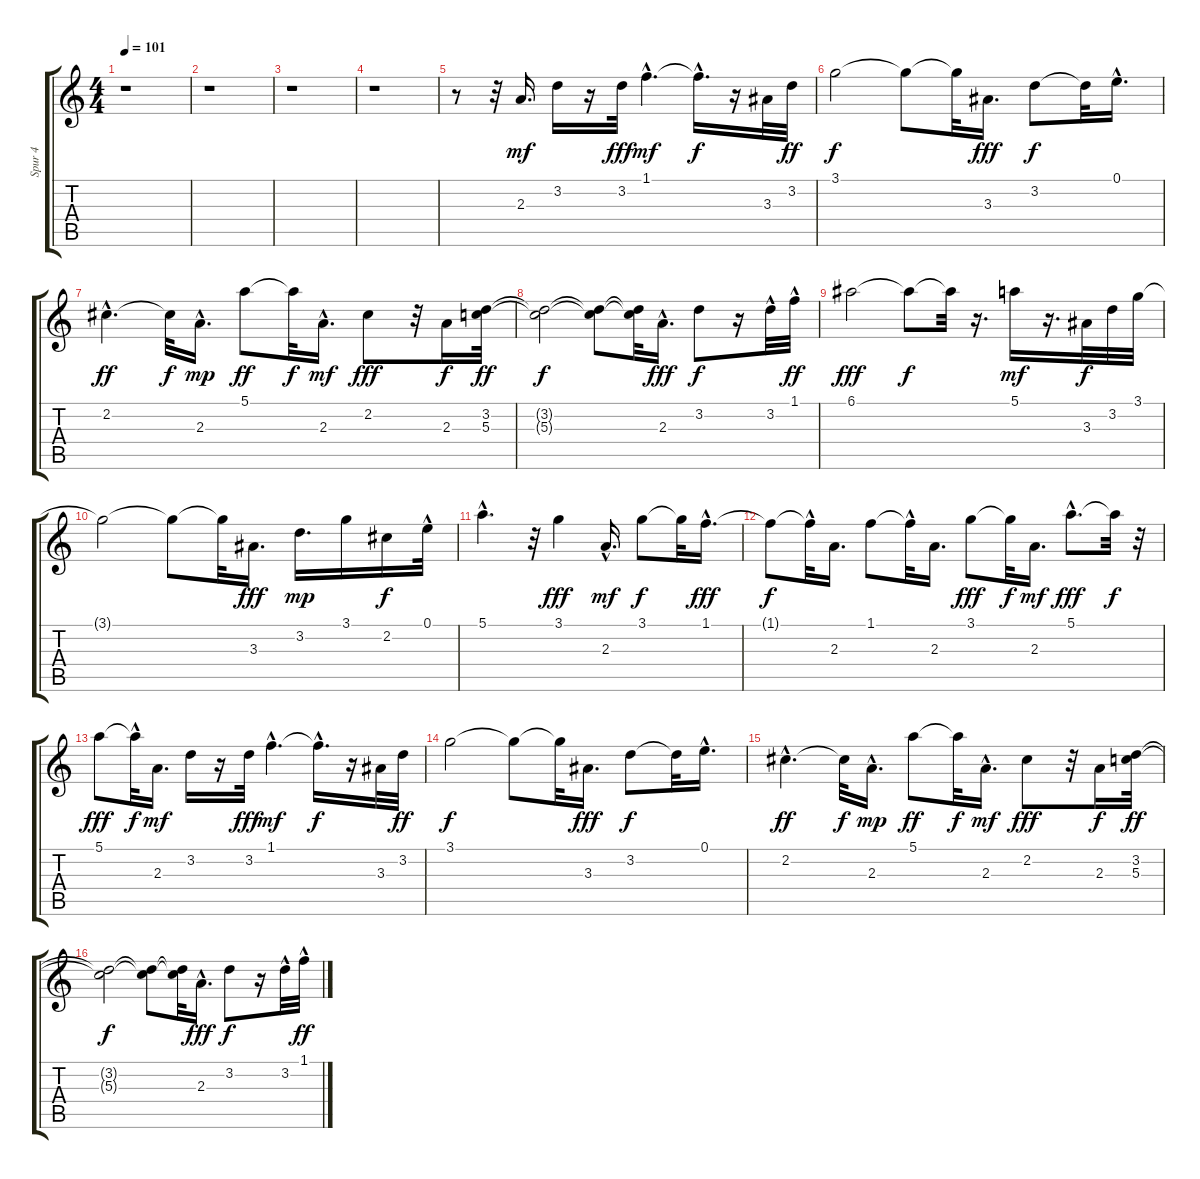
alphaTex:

\track ("Spur 4" "Spur 4") {instrument acousticguitarsteel}
\staff {score tabs}
\tuning (E4 B3 G3 D3 A2 E2) {hide}
\ts (4 4)
\tempo 101
\clef g2
\ks c
r.1{dy f} |
r.1 |
r.1 |
r.1 |
r.8 r.32 2.3.16{d dy mf} 3.2.16 r.16 3.2.32{dy fff} 1.1{hac}.4{d dy mf} 1.1{hac t}.16{d dy f} r.16 3.3.32 3.2.32{dy ff} |
3.1.2{dy f} 3.1{t}.8 3.1{t}.32 3.3.16{d dy fff} 3.2.8{dy f} 3.2{t}.32 0.1{hac}.16{d} |
2.2{hac}.4{d dy ff} 2.2{t}.32{dy f} 2.3{hac}.16{d dy mp} 5.1.8{dy ff} 5.1{t}.32{dy f} 2.3{hac}.16{d dy mf} 2.2.8{dy fff} r.32 2.3.16{dy f} (3.2 5.3).32{dy ff} |
(3.2{t} 5.3{t}).2{dy f} (3.2{t} 5.3{t}).8 (3.2{t} 5.3{t}).32 2.3{hac}.16{d dy fff} 3.2.8{dy f} r.16 3.2{hac}.32 1.1{hac}.32{dy ff} |
6.1.2{dy fff} 6.1{t}.8{dy f} 6.1{t}.32 r.16{d} 5.1.16{dy mf} r.16{d} 3.3.32{dy f} 3.2.32 3.1.32 |
3.1{t}.2 3.1{t}.8 3.1{t}.32 3.3.16{d dy fff} 3.2.16{d dy mp} 3.1.16 2.2.16{dy f} 0.1{hac}.32 |
5.1{hac}.4{d} r.32 3.1.4{dy fff} 2.3{hac}.16{d dy mf} 3.1.8{dy f} 3.1{t}.32 1.1{hac}.16{d dy fff} |
1.1{t}.8{dy f} 1.1{hac t}.32 2.3.16{d} 1.1.8 1.1{hac t}.32 2.3.16{d} 3.1.8{dy fff} 3.1{t}.32{dy f} 2.3.16{d dy mf} 5.1{hac}.8{d dy fff} 5.1{t}.32{dy f} r.32 |
5.1.8{dy fff} 5.1{hac t}.32{dy f} 2.3.16{d dy mf} 3.2.16 r.16 3.2.32{dy fff} 1.1{hac}.4{d dy mf} 1.1{hac t}.16{d dy f} r.16 3.3.32 3.2.32{dy ff} |
3.1.2{dy f} 3.1{t}.8 3.1{t}.32 3.3.16{d dy fff} 3.2.8{dy f} 3.2{t}.32 0.1{hac}.16{d} |
2.2{hac}.4{d dy ff} 2.2{t}.32{dy f} 2.3{hac}.16{d dy mp} 5.1.8{dy ff} 5.1{t}.32{dy f} 2.3{hac}.16{d dy mf} 2.2.8{dy fff} r.32 2.3.16{dy f} (3.2 5.3).32{dy ff} |
(3.2{t} 5.3{t}).2{dy f} (3.2{t} 5.3{t}).8 (3.2{t} 5.3{t}).32 2.3{hac}.16{d dy fff} 3.2.8{dy f} r.16 3.2{hac}.32 1.1{hac}.32{dy ff}
